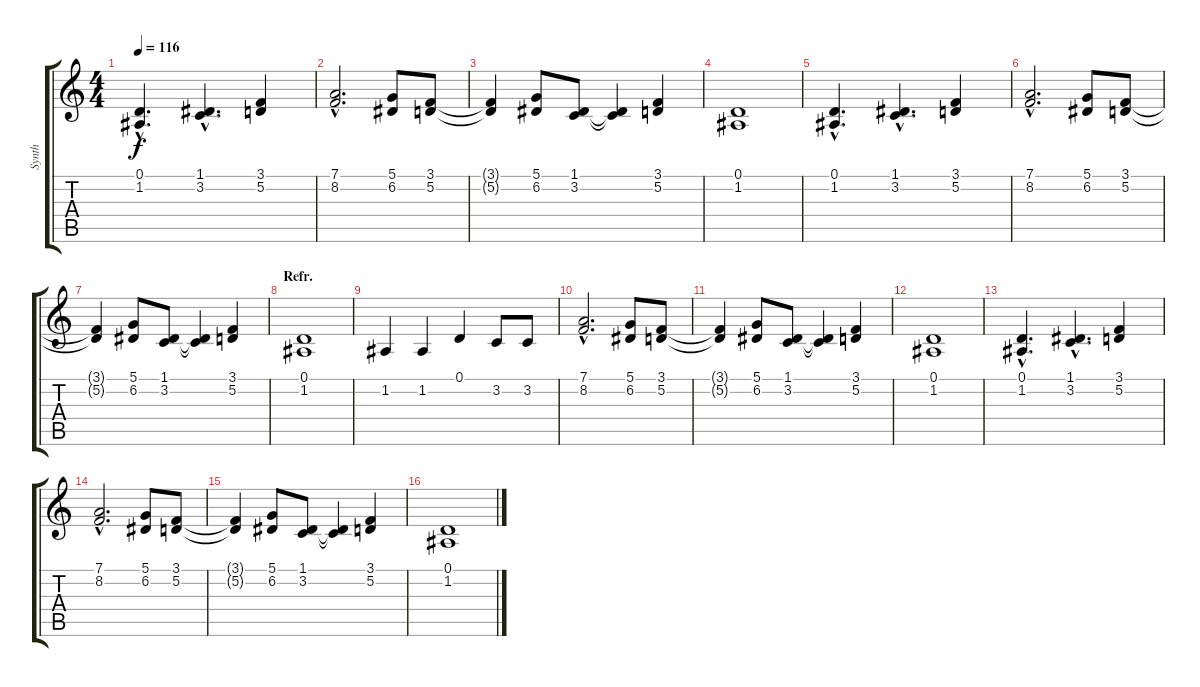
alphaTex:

\track ("Synth" "Synth") {instrument acousticgrandpiano}
\staff {score tabs}
\tuning (D4 A3 F3 C3 G2 D2) {hide}
\ts (4 4)
\tempo 116
\clef g2
\ks c
(0.1{hac} 1.2{hac}).4{d dy f} (1.1{hac} 3.2{hac}).4{d} (3.1 5.2).4 |
(7.1{hac} 8.2{hac}).2{d} (5.1 6.2).8 (3.1 5.2).8 |
(3.1{t} 5.2{t}).4 (5.1 6.2).8 (1.1 3.2).8 (1.1{t} 3.2{t}).4 (3.1 5.2).4 |
(0.1 1.2).1 |
(0.1{hac} 1.2{hac}).4{d} (1.1{hac} 3.2{hac}).4{d} (3.1 5.2).4 |
(7.1{hac} 8.2{hac}).2{d} (5.1 6.2).8 (3.1 5.2).8 |
(3.1{t} 5.2{t}).4 (5.1 6.2).8 (1.1 3.2).8 (1.1{t} 3.2{t}).4 (3.1 5.2).4 |
\section ("" "Refr.")
(0.1 1.2).1 |
1.2.4{instrument acousticgrandpiano} 1.2.4 0.1.4 3.2.8 3.2.8 |
(7.1{hac} 8.2{hac}).2{d instrument cello} (5.1 6.2).8 (3.1 5.2).8 |
(3.1{t} 5.2{t}).4 (5.1 6.2).8 (1.1 3.2).8 (1.1{t} 3.2{t}).4 (3.1 5.2).4 |
(0.1 1.2).1 |
(0.1{hac} 1.2{hac}).4{d} (1.1{hac} 3.2{hac}).4{d} (3.1 5.2).4 |
(7.1{hac} 8.2{hac}).2{d instrument cello} (5.1 6.2).8 (3.1 5.2).8 |
(3.1{t} 5.2{t}).4 (5.1 6.2).8 (1.1 3.2).8 (1.1{t} 3.2{t}).4 (3.1 5.2).4 |
(0.1 1.2).1
